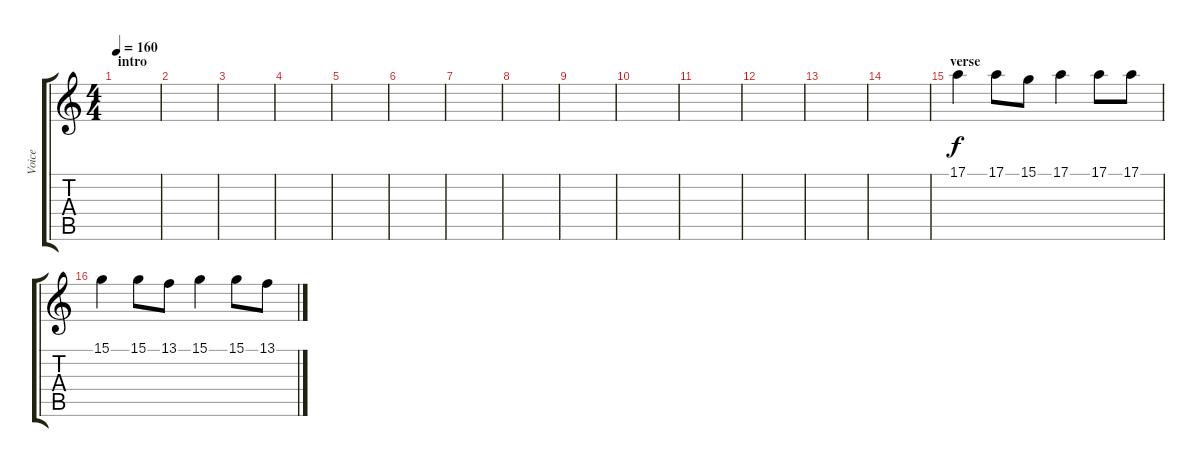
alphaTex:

\track ("Voice" "Voice") {instrument choiraahs}
\staff {score tabs}
\tuning (E4 B3 G3 D3 A2 E2) {hide}
\ts (4 4)
\section ("" "intro")
\tempo 160
\clef g2
\ks c
|
|
|
|
|
|
|
|
|
|
|
|
|
|
\section ("" "verse")
17.1.4 17.1.8 15.1.8 17.1.4 17.1.8 17.1.8 |
15.1.4 15.1.8 13.1.8 15.1.4 15.1.8 13.1.8
